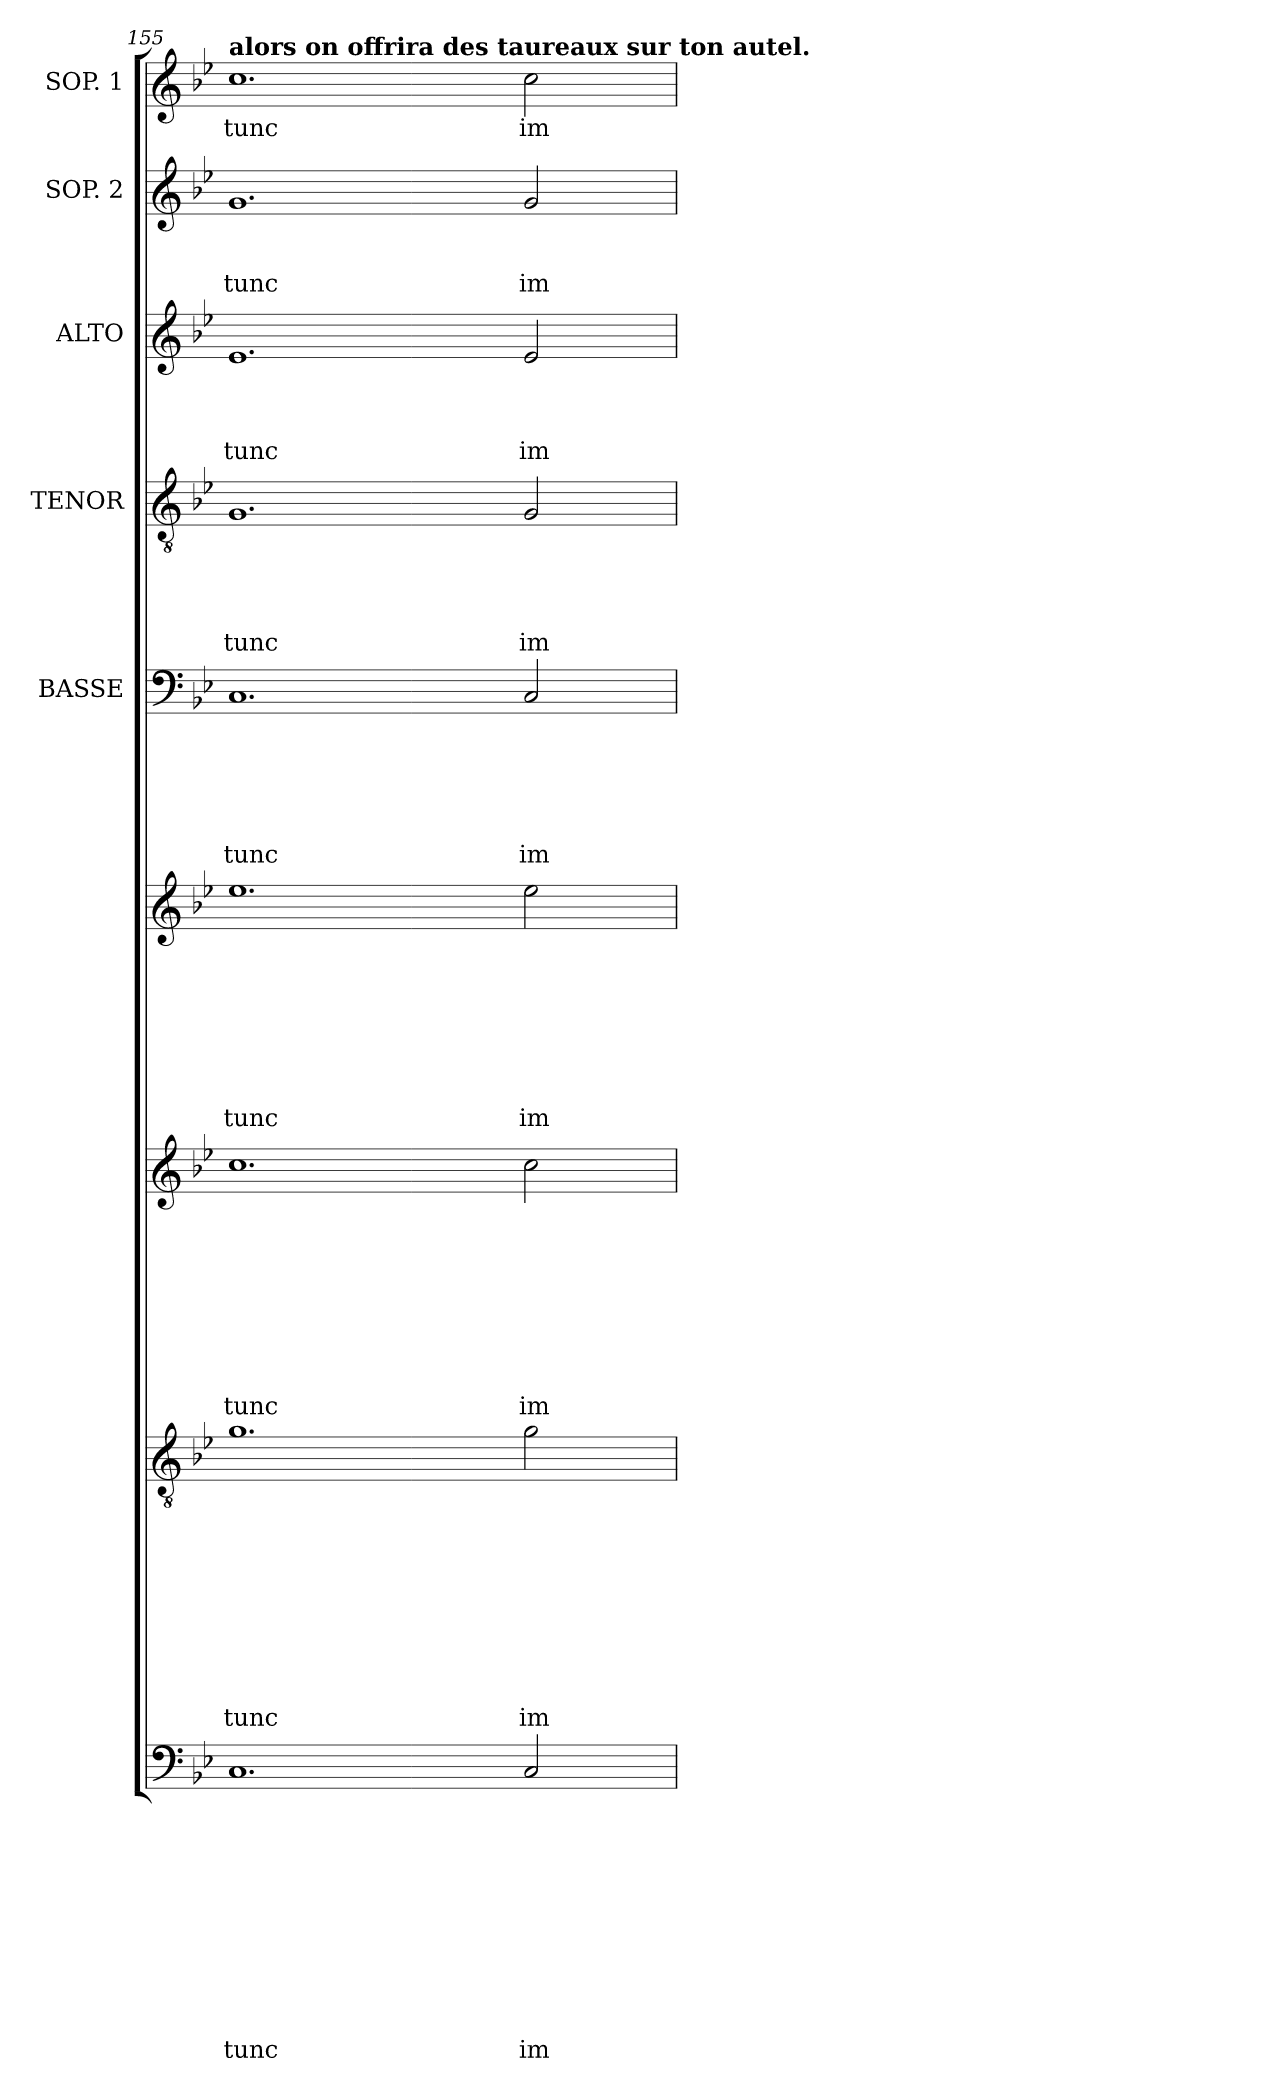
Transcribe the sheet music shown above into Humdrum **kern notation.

**kern	**text	**text	**text	**text	**text	**text	**text	**text	**text	**text	**text	**kern	**text	**text	**text	**text	**text	**text	**text	**text	**text	**text	**kern	**text	**text	**text	**text	**text	**text	**text	**text	**text	**kern	**text	**text	**text	**text	**text	**text	**text	**text	**kern	**text	**text	**text	**text	**text	**text	**kern	**text	**text	**text	**text	**text	**kern	**text	**text	**text	**text	**kern	**text	**text	**text	**kern	**text
*part9	*part9	*part9	*part9	*part9	*part9	*part9	*part9	*part9	*part9	*part9	*part9	*part8	*part8	*part8	*part8	*part8	*part8	*part8	*part8	*part8	*part8	*part8	*part7	*part7	*part7	*part7	*part7	*part7	*part7	*part7	*part7	*part7	*part6	*part6	*part6	*part6	*part6	*part6	*part6	*part6	*part6	*part5	*part5	*part5	*part5	*part5	*part5	*part5	*part4	*part4	*part4	*part4	*part4	*part4	*part3	*part3	*part3	*part3	*part3	*part2	*part2	*part2	*part2	*part1	*part1
*staff9	*staff9	*staff9	*staff9	*staff9	*staff9	*staff9	*staff9	*staff9	*staff9	*staff9	*staff9	*staff8	*staff8	*staff8	*staff8	*staff8	*staff8	*staff8	*staff8	*staff8	*staff8	*staff8	*staff7	*staff7	*staff7	*staff7	*staff7	*staff7	*staff7	*staff7	*staff7	*staff7	*staff6	*staff6	*staff6	*staff6	*staff6	*staff6	*staff6	*staff6	*staff6	*staff5	*staff5	*staff5	*staff5	*staff5	*staff5	*staff5	*staff4	*staff4	*staff4	*staff4	*staff4	*staff4	*staff3	*staff3	*staff3	*staff3	*staff3	*staff2	*staff2	*staff2	*staff2	*staff1	*staff1
*	*	*	*	*	*	*	*	*	*	*	*	*	*	*	*	*	*	*	*	*	*	*	*	*	*	*	*	*	*	*	*	*	*	*	*	*	*	*	*	*	*	*I"BASSE	*	*	*	*	*	*	*I"TENOR	*	*	*	*	*	*I"ALTO	*	*	*	*	*I"SOP. 2	*	*	*	*I"SOP. 1	*
*	*	*	*	*	*	*	*	*	*	*	*	*	*	*	*	*	*	*	*	*	*	*	*	*	*	*	*	*	*	*	*	*	*	*	*	*	*	*	*	*	*	*I'BAS.	*	*	*	*	*	*	*I'TEN.	*	*	*	*	*	*I'ALT.	*	*	*	*	*I'SOP. 2	*	*	*	*I'SOP. 1	*
!!LO:LB:g=z
*clefF4	*	*	*	*	*	*	*	*	*	*	*	*clefGv2	*	*	*	*	*	*	*	*	*	*	*clefG2	*	*	*	*	*	*	*	*	*	*clefG2	*	*	*	*	*	*	*	*	*clefF4	*	*	*	*	*	*	*clefGv2	*	*	*	*	*	*clefG2	*	*	*	*	*clefG2	*	*	*	*clefG2	*
*k[b-e-]	*	*	*	*	*	*	*	*	*	*	*	*k[b-e-]	*	*	*	*	*	*	*	*	*	*	*k[b-e-]	*	*	*	*	*	*	*	*	*	*k[b-e-]	*	*	*	*	*	*	*	*	*k[b-e-]	*	*	*	*	*	*	*k[b-e-]	*	*	*	*	*	*k[b-e-]	*	*	*	*	*k[b-e-]	*	*	*	*k[b-e-]	*
*B-:	*	*	*	*	*	*	*	*	*	*	*	*B-:	*	*	*	*	*	*	*	*	*	*	*B-:	*	*	*	*	*	*	*	*	*	*B-:	*	*	*	*	*	*	*	*	*B-:	*	*	*	*	*	*	*B-:	*	*	*	*	*	*B-:	*	*	*	*	*B-:	*	*	*	*B-:	*
=155	=155	=155	=155	=155	=155	=155	=155	=155	=155	=155	=155	=155	=155	=155	=155	=155	=155	=155	=155	=155	=155	=155	=155	=155	=155	=155	=155	=155	=155	=155	=155	=155	=155	=155	=155	=155	=155	=155	=155	=155	=155	=155	=155	=155	=155	=155	=155	=155	=155	=155	=155	=155	=155	=155	=155	=155	=155	=155	=155	=155	=155	=155	=155	=155	=155
!	!	!	!	!	!	!	!	!	!	!	!	!	!	!	!	!	!	!	!	!	!	!	!	!	!	!	!	!	!	!	!	!	!	!	!	!	!	!	!	!	!	!	!	!	!	!	!	!	!	!	!	!	!	!	!	!	!	!	!	!	!	!	!	!LO:TX:a:B:t=alors on offrira des taureaux sur ton autel.	!
!	!	!	!	!	!	!	!	!	!	!	!LO:LY:b	!	!	!	!	!	!	!	!	!	!	!LO:LY:b	!	!	!	!	!	!	!	!	!	!LO:LY:b	!	!	!	!	!	!	!	!	!LO:LY:b	!	!	!	!	!	!	!LO:LY:b	!	!	!	!	!	!LO:LY:b	!	!	!	!	!LO:LY:b	!	!	!	!LO:LY:b	!	!LO:LY:b
1.C	.	.	.	.	.	.	.	.	.	.	tunc	1.g	.	.	.	.	.	.	.	.	.	tunc	1.cc	.	.	.	.	.	.	.	.	tunc	1.ee-	.	.	.	.	.	.	.	tunc	1.C	.	.	.	.	.	tunc	1.G	.	.	.	.	tunc	1.e-	.	.	.	tunc	1.g	.	.	tunc	1.cc	tunc
!	!	!	!	!	!	!	!	!	!	!	!LO:LY:b	!	!	!	!	!	!	!	!	!	!	!LO:LY:b	!	!	!	!	!	!	!	!	!	!LO:LY:b	!	!	!	!	!	!	!	!	!LO:LY:b	!	!	!	!	!	!	!LO:LY:b	!	!	!	!	!	!LO:LY:b	!	!	!	!	!LO:LY:b	!	!	!	!LO:LY:b	!	!LO:LY:b
2C/	.	.	.	.	.	.	.	.	.	.	im-	2g\	.	.	.	.	.	.	.	.	.	im-	2cc\	.	.	.	.	.	.	.	.	im-	2ee-\	.	.	.	.	.	.	.	im-	2C/	.	.	.	.	.	im-	2G/	.	.	.	.	im-	2e-/	.	.	.	im-	2g/	.	.	im-	2cc\	im-
=	=	=	=	=	=	=	=	=	=	=	=	=	=	=	=	=	=	=	=	=	=	=	=	=	=	=	=	=	=	=	=	=	=	=	=	=	=	=	=	=	=	=	=	=	=	=	=	=	=	=	=	=	=	=	=	=	=	=	=	=	=	=	=	=	=
*-	*-	*-	*-	*-	*-	*-	*-	*-	*-	*-	*-	*-	*-	*-	*-	*-	*-	*-	*-	*-	*-	*-	*-	*-	*-	*-	*-	*-	*-	*-	*-	*-	*-	*-	*-	*-	*-	*-	*-	*-	*-	*-	*-	*-	*-	*-	*-	*-	*-	*-	*-	*-	*-	*-	*-	*-	*-	*-	*-	*-	*-	*-	*-	*-	*-
